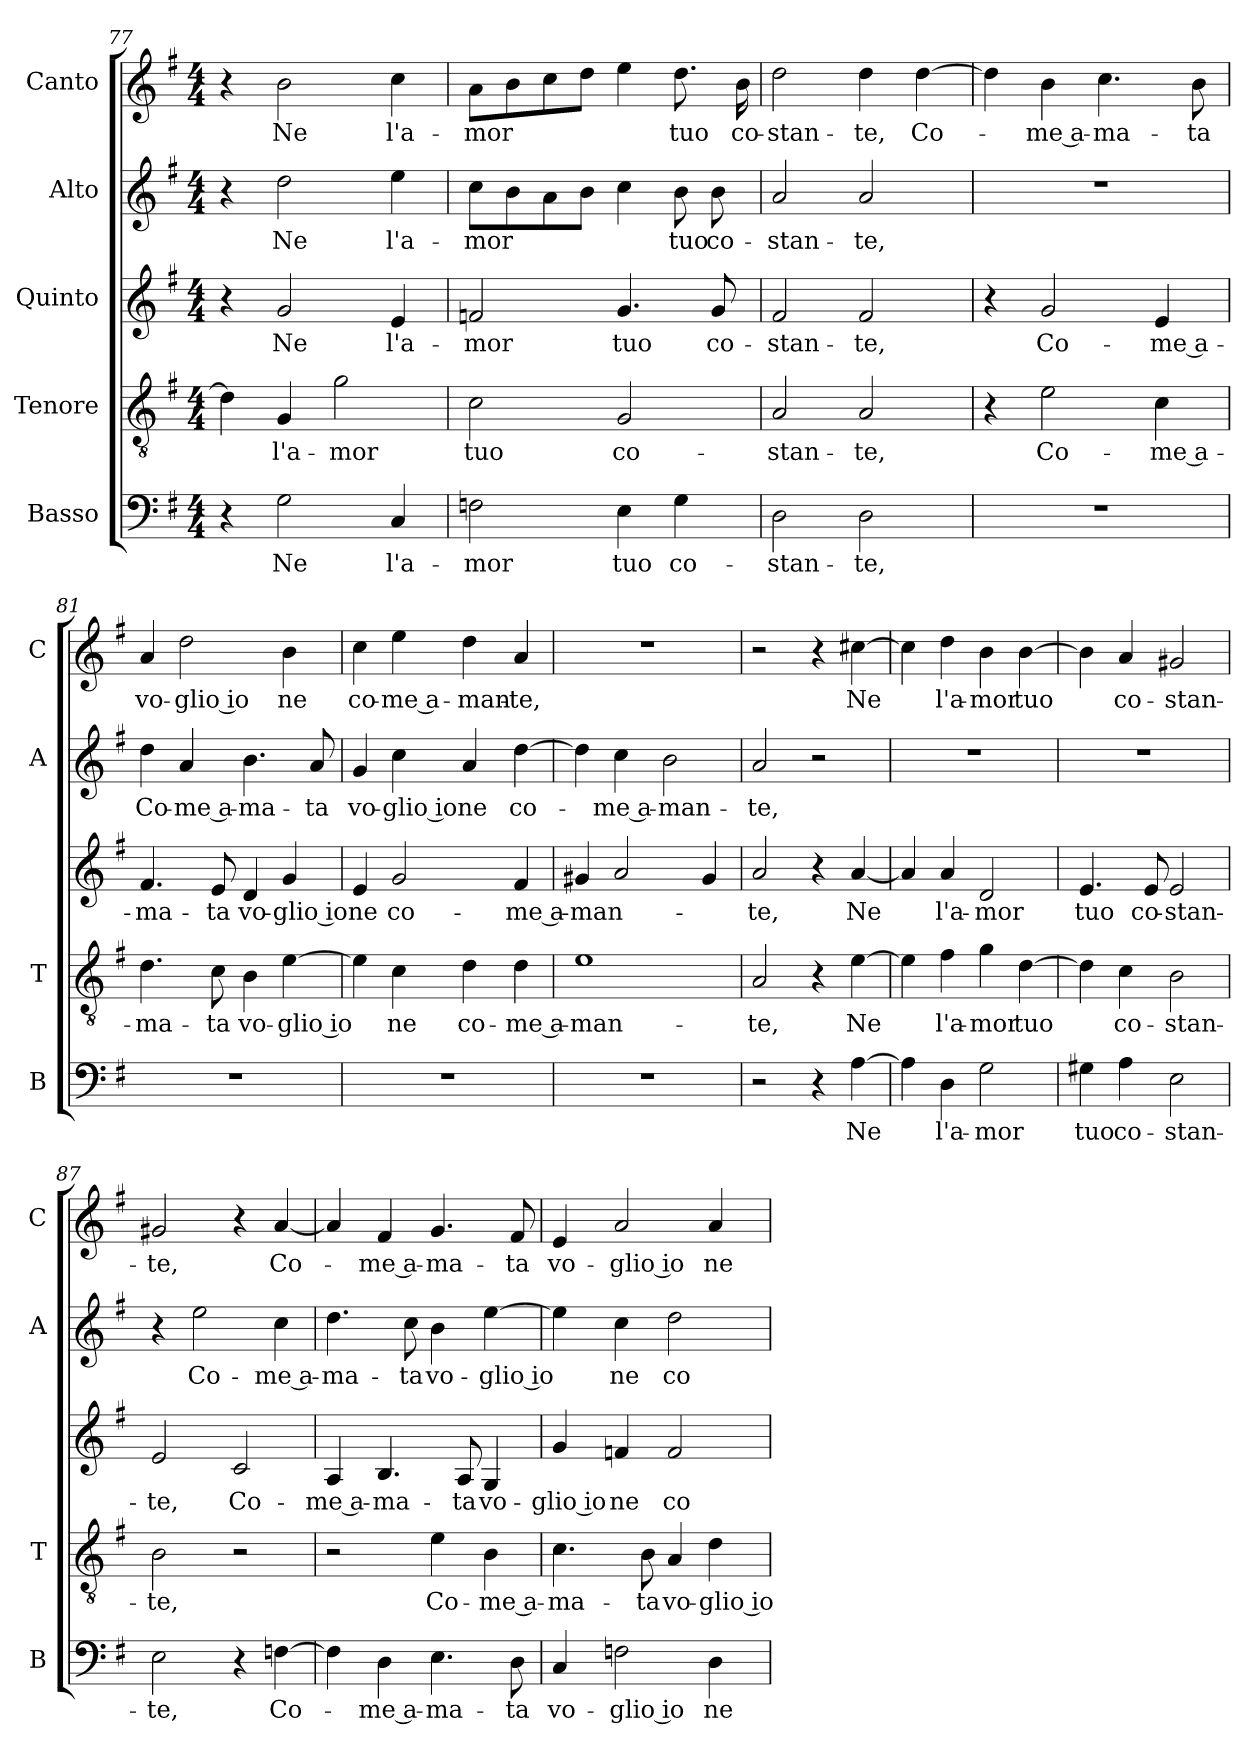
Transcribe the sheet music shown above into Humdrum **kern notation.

**kern	**text	**kern	**text	**kern	**text	**kern	**text	**kern	**text
*part5	*part5	*part4	*part4	*part3	*part3	*part2	*part2	*part1	*part1
*staff5	*staff5	*staff4	*staff4	*staff3	*staff3	*staff2	*staff2	*staff1	*staff1
*I"Basso	*	*I"Tenore	*	*I"Quinto	*	*I"Alto	*	*I"Canto	*
*I'B	*	*I'T	*	*	*	*I'A	*	*I'C	*
*clefF4	*	*clefGv2	*	*clefG2	*	*clefG2	*	*clefG2	*
*k[f#]	*	*k[f#]	*	*k[f#]	*	*k[f#]	*	*k[f#]	*
*G:	*	*G:	*	*G:	*	*G:	*	*G:	*
*M4/4	*	*M4/4	*	*M4/4	*	*M4/4	*	*M4/4	*
=77	=77	=77	=77	=77	=77	=77	=77	=77	=77
4r	.	4d\]	.	4r	.	4r	.	4r	.
!	!LO:LY:b	!	!LO:LY:b	!	!LO:LY:b	!	!LO:LY:b	!	!LO:LY:b
2G\	Ne	4G/	l'a-	2g/	Ne	2dd\	Ne	2b\	Ne
!	!	!	!LO:LY:b	!	!	!	!	!	!
.	.	2g\	-mor	.	.	.	.	.	.
!	!LO:LY:b	!	!	!	!LO:LY:b	!	!LO:LY:b	!	!LO:LY:b
4C/	l'a-	.	.	4e/	l'a-	4ee\	l'a-	4cc\	l'a-
=78	=78	=78	=78	=78	=78	=78	=78	=78	=78
!	!LO:LY:b	!	!LO:LY:b	!	!LO:LY:b	!	!LO:LY:b	!	!LO:LY:b
2Fn\	-mor	2c\	tuo	2fn/	-mor	8cc\L	-mor	8a\L	-mor
.	.	.	.	.	.	8b\	.	8b\	.
.	.	.	.	.	.	8a\	.	8cc\	.
.	.	.	.	.	.	8b\J	.	8dd\J	.
!	!LO:LY:b	!	!LO:LY:b	!	!LO:LY:b	!	!	!	!
4E\	tuo	2G/	co-	4.g/	tuo	4cc\	.	4ee\	.
!	!LO:LY:b	!	!	!	!	!	!LO:LY:b	!	!LO:LY:b
4G\	co-	.	.	.	.	8b\	tuo	8.dd\	tuo
!	!	!	!	!	!LO:LY:b	!	!LO:LY:b	!	!
.	.	.	.	8g/	co-	8b\	co-	.	.
!	!	!	!	!	!	!	!	!	!LO:LY:b
.	.	.	.	.	.	.	.	16b\	co-
=79	=79	=79	=79	=79	=79	=79	=79	=79	=79
!	!LO:LY:b	!	!LO:LY:b	!	!LO:LY:b	!	!LO:LY:b	!	!LO:LY:b
2D\	-stan-	2A/	-stan-	2f#/	-stan-	2a/	-stan-	2dd\	-stan-
!	!LO:LY:b	!	!LO:LY:b	!	!LO:LY:b	!	!LO:LY:b	!	!LO:LY:b
2D\	-te,	2A/	-te,	2f#/	-te,	2a/	-te,	4dd\	-te,
!	!	!	!	!	!	!	!	!	!LO:LY:b
.	.	.	.	.	.	.	.	[4dd\	Co-
=80	=80	=80	=80	=80	=80	=80	=80	=80	=80
1r	.	4r	.	4r	.	1r	.	4dd\]	.
!	!	!	!LO:LY:b	!	!LO:LY:b	!	!	!	!LO:LY:b
.	.	2e\	Co-	2g/	Co-	.	.	4b\	-me a-
!	!	!	!	!	!	!	!	!	!LO:LY:b
.	.	.	.	.	.	.	.	4.cc\	-ma-
!	!	!	!LO:LY:b	!	!LO:LY:b	!	!	!	!
.	.	4c\	-me a-	4e/	-me a-	.	.	.	.
!	!	!	!	!	!	!	!	!	!LO:LY:b
.	.	.	.	.	.	.	.	8b\	-ta
=81	=81	=81	=81	=81	=81	=81	=81	=81	=81
!	!	!	!LO:LY:b	!	!LO:LY:b	!	!LO:LY:b	!	!LO:LY:b
1r	.	4.d\	-ma-	4.f#/	-ma-	4dd\	Co-	4a/	vo-
!	!	!	!	!	!	!	!LO:LY:b	!	!LO:LY:b
.	.	.	.	.	.	4a/	-me a-	2dd\	-glio io
!	!	!	!LO:LY:b	!	!LO:LY:b	!	!	!	!
.	.	8c\	-ta	8e/	-ta	.	.	.	.
!	!	!	!LO:LY:b	!	!LO:LY:b	!	!LO:LY:b	!	!
.	.	4B\	vo-	4d/	vo-	4.b\	-ma-	.	.
!	!	!	!LO:LY:b	!	!LO:LY:b	!	!	!	!LO:LY:b
.	.	[4e\	-glio io	4g/	-glio io	.	.	4b\	ne
!	!	!	!	!	!	!	!LO:LY:b	!	!
.	.	.	.	.	.	8a/	-ta	.	.
=82	=82	=82	=82	=82	=82	=82	=82	=82	=82
!	!	!	!	!	!LO:LY:b	!	!LO:LY:b	!	!LO:LY:b
1r	.	4e\]	.	4e/	ne	4g/	vo-	4cc\	co-
!	!	!	!LO:LY:b	!	!LO:LY:b	!	!LO:LY:b	!	!LO:LY:b
.	.	4c\	ne	2g/	co-	4cc\	-glio io	4ee\	-me a-
!	!	!	!LO:LY:b	!	!	!	!LO:LY:b	!	!LO:LY:b
.	.	4d\	co-	.	.	4a/	ne	4dd\	-man-
!	!	!	!LO:LY:b	!	!LO:LY:b	!	!LO:LY:b	!	!LO:LY:b
.	.	4d\	-me a-	4f#/	-me a-	[4dd\	co-	4a/	-te,
!!LO:LB:g=z
=83	=83	=83	=83	=83	=83	=83	=83	=83	=83
!	!	!	!LO:LY:b	!	!LO:LY:b	!	!	!	!
1r	.	1e	-man-	4g#X/	-man-	4dd\]	.	1r	.
!	!	!	!	!	!	!	!LO:LY:b	!	!
.	.	.	.	2a/	.	4cc\	-me a-	.	.
!	!	!	!	!	!	!	!LO:LY:b	!	!
.	.	.	.	.	.	2b\	-man-	.	.
.	.	.	.	4g#/	.	.	.	.	.
=84	=84	=84	=84	=84	=84	=84	=84	=84	=84
!	!	!	!LO:LY:b	!	!LO:LY:b	!	!LO:LY:b	!	!
2r	.	2A/	-te,	2a/	-te,	2a/	-te,	2r	.
4r	.	4r	.	4r	.	2r	.	4r	.
!	!LO:LY:b	!	!LO:LY:b	!	!LO:LY:b	!	!	!	!LO:LY:b
[4A\	Ne	[4e\	Ne	[4a/	Ne	.	.	[4cc#X\	Ne
=85	=85	=85	=85	=85	=85	=85	=85	=85	=85
4A\]	.	4e\]	.	4a/]	.	1r	.	4cc#\]	.
!	!LO:LY:b	!	!LO:LY:b	!	!LO:LY:b	!	!	!	!LO:LY:b
4D\	l'a-	4f#\	l'a-	4a/	l'a-	.	.	4dd\	l'a-
!	!LO:LY:b	!	!LO:LY:b	!	!LO:LY:b	!	!	!	!LO:LY:b
2G\	-mor	4g\	-mor	2d/	-mor	.	.	4b\	-mor
!	!	!	!LO:LY:b	!	!	!	!	!	!LO:LY:b
.	.	[4d\	tuo	.	.	.	.	[4b\	tuo
=86	=86	=86	=86	=86	=86	=86	=86	=86	=86
!	!LO:LY:b	!	!	!	!LO:LY:b	!	!	!	!
4G#X\	tuo	4d\]	.	4.e/	tuo	1r	.	4b\]	.
!	!LO:LY:b	!	!LO:LY:b	!	!	!	!	!	!LO:LY:b
4A\	co-	4c\	co-	.	.	.	.	4a/	co-
!	!	!	!	!	!LO:LY:b	!	!	!	!
.	.	.	.	8e/	co-	.	.	.	.
!	!LO:LY:b	!	!LO:LY:b	!	!LO:LY:b	!	!	!	!LO:LY:b
2E\	-stan-	2B\	-stan-	2e/	-stan-	.	.	2g#X/	-stan-
=87	=87	=87	=87	=87	=87	=87	=87	=87	=87
!	!LO:LY:b	!	!LO:LY:b	!	!LO:LY:b	!	!	!	!LO:LY:b
2E\	-te,	2B\	-te,	2e/	-te,	4r	.	2g#X/	-te,
!	!	!	!	!	!	!	!LO:LY:b	!	!
.	.	.	.	.	.	2ee\	Co-	.	.
!	!	!	!	!	!LO:LY:b	!	!	!	!
4r	.	2r	.	2c/	Co-	.	.	4r	.
!	!LO:LY:b	!	!	!	!	!	!LO:LY:b	!	!LO:LY:b
[4Fn\	Co-	.	.	.	.	4cc\	-me a-	[4a/	Co-
=88	=88	=88	=88	=88	=88	=88	=88	=88	=88
!	!	!	!	!	!LO:LY:b	!	!LO:LY:b	!	!
4F\]	.	2r	.	4A/	-me a-	4.dd\	-ma-	4a/]	.
!	!LO:LY:b	!	!	!	!LO:LY:b	!	!	!	!LO:LY:b
4D\	-me a-	.	.	4.B/	-ma-	.	.	4f#/	-me a-
!	!	!	!	!	!	!	!LO:LY:b	!	!
.	.	.	.	.	.	8cc\	-ta	.	.
!	!LO:LY:b	!	!LO:LY:b	!	!	!	!LO:LY:b	!	!LO:LY:b
4.E\	-ma-	4e\	Co-	.	.	4b\	vo-	4.g/	-ma-
!	!	!	!	!	!LO:LY:b	!	!	!	!
.	.	.	.	8A/	-ta	.	.	.	.
!	!	!	!LO:LY:b	!	!LO:LY:b	!	!LO:LY:b	!	!
.	.	4B\	-me a-	4G/	vo-	[4ee\	-glio io	.	.
!	!LO:LY:b	!	!	!	!	!	!	!	!LO:LY:b
8D\	-ta	.	.	.	.	.	.	8f#/	-ta
!!LO:PB:g=z
=89	=89	=89	=89	=89	=89	=89	=89	=89	=89
!	!LO:LY:b	!	!LO:LY:b	!	!LO:LY:b	!	!	!	!LO:LY:b
4C/	vo-	4.c\	-ma-	4g/	-glio io	4ee\]	.	4e/	vo-
!	!LO:LY:b	!	!	!	!LO:LY:b	!	!LO:LY:b	!	!LO:LY:b
2Fn\	-glio io	.	.	4fn/	ne	4cc\	ne	2a/	-glio io
!	!	!	!LO:LY:b	!	!	!	!	!	!
.	.	8B\	-ta	.	.	.	.	.	.
!	!	!	!LO:LY:b	!	!LO:LY:b	!	!LO:LY:b	!	!
.	.	4A/	vo-	2f/	co-	2dd\	co-	.	.
!	!LO:LY:b	!	!LO:LY:b	!	!	!	!	!	!LO:LY:b
4D\	ne	4d\	-glio io	.	.	.	.	4a/	ne
=	=	=	=	=	=	=	=	=	=
*-	*-	*-	*-	*-	*-	*-	*-	*-	*-
